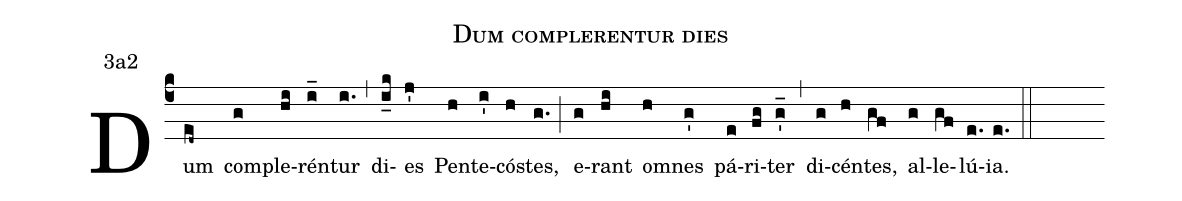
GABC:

name:Dum complerentur dies;
office-part:Antiphona;
mode:3;
annotation:3a2;
%%
(c4) Dum(ed~) com(g)ple(hi)rén(i_)tur(i.) (,) di(i_k)es(j') Pen(h)te(i')có(h)stes,(g.) (;) e(g)rant(hi) o(h)mnes(g') pá(e)ri(fg)ter(g'_) (,) di(g)cén(h)tes,(gf) al(g)le(gf)lú(e.)ia.(e.) (::)
